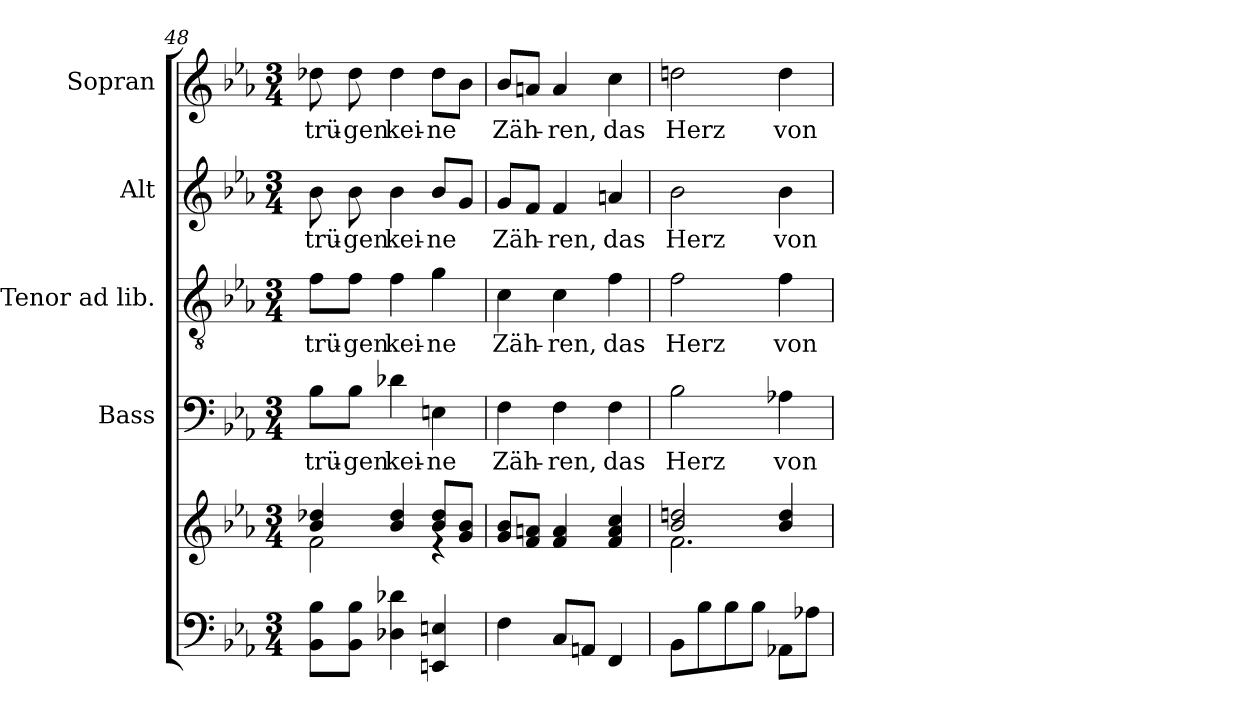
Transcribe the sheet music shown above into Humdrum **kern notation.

**kern	**kern	**kern	**text	**kern	**text	**kern	**text	**kern	**text
*part5	*part5	*part4	*part4	*part3	*part3	*part2	*part2	*part1	*part1
*staff6	*staff5	*staff4	*staff4	*staff3	*staff3	*staff2	*staff2	*staff1	*staff1
*	*	*I"Bass	*	*I"Tenor ad lib.	*	*I"Alt	*	*I"Sopran	*
*	*	*I'B.	*	*I'T.	*	*I'A.	*	*I'S.	*
*clefF4	*clefG2	*clefF4	*	*clefGv2	*	*clefG2	*	*clefG2	*
*k[b-e-a-]	*k[b-e-a-]	*k[b-e-a-]	*	*k[b-e-a-]	*	*k[b-e-a-]	*	*k[b-e-a-]	*
*E-:	*E-:	*E-:	*	*E-:	*	*E-:	*	*E-:	*
*M3/4	*M3/4	*M3/4	*	*M3/4	*	*M3/4	*	*M3/4	*
=48	=48	=48	=48	=48	=48	=48	=48	=48	=48
*	*^	*	*	*	*	*	*	*	*
!	!	!	!	!LO:LY:b	!	!LO:LY:b	!	!LO:LY:b	!	!LO:LY:b
8BB-\ 8B-\L	4b-/ 4dd-X/	2f\	8B-\L	trü-	8f\L	trü-	8b-\	trü-	8dd-X\	trü-
!	!	!	!	!LO:LY:b	!	!LO:LY:b	!	!LO:LY:b	!	!LO:LY:b
8BB-\ 8B-\J	.	.	8B-\J	-gen	8f\J	-gen	8b-\	-gen	8dd-\	-gen
!	!	!	!	!LO:LY:b	!	!LO:LY:b	!	!LO:LY:b	!	!LO:LY:b
4D-X\ 4d-X\	4b-/ 4dd-/	.	4d-X\	kei-	4f\	kei-	4b-\	kei-	4dd-\	kei-
!	!	!	!	!LO:LY:b	!	!LO:LY:b	!	!LO:LY:b	!	!LO:LY:b
4EEn/ 4En/	8b-/ 8dd-/L	4rd	4En\	-ne	4g\	-ne	8b-/L	-ne	8dd-\L	-ne
.	8g/ 8b-/J	.	.	.	.	.	8g/J	.	8b-\J	.
*	*v	*v	*	*	*	*	*	*	*	*
=49	=49	=49	=49	=49	=49	=49	=49	=49	=49
!	!	!	!LO:LY:b	!	!LO:LY:b	!	!LO:LY:b	!	!LO:LY:b
4F\	8g/ 8b-/L	4F\	Zäh-	4c\	Zäh-	8g/L	Zäh-	8b-/L	Zäh-
.	8f/ 8an/J	.	.	.	.	8f/J	.	8an/J	.
!	!	!	!LO:LY:b	!	!LO:LY:b	!	!LO:LY:b	!	!LO:LY:b
8C/L	4f/ 4a/	4F\	-ren,	4c\	-ren,	4f/	-ren,	4a/	-ren,
8AAn/J	.	.	.	.	.	.	.	.	.
!	!	!	!LO:LY:b	!	!LO:LY:b	!	!LO:LY:b	!	!LO:LY:b
4FF/	4f/ 4a/ 4cc/	4F\	das	4f\	das	4an/	das	4cc\	das
!!LO:PB:g=z
=50	=50	=50	=50	=50	=50	=50	=50	=50	=50
*	*^	*	*	*	*	*	*	*	*
!	!	!	!	!LO:LY:b	!	!LO:LY:b	!	!LO:LY:b	!	!LO:LY:b
8BB-\L	2b-/ 2ddn/	2.f\	2B-\	Herz	2f\	Herz	2b-\	Herz	2ddn\	Herz
8B-\	.	.	.	.	.	.	.	.	.	.
8B-\	.	.	.	.	.	.	.	.	.	.
8B-\J	.	.	.	.	.	.	.	.	.	.
!	!	!	!	!LO:LY:b	!	!LO:LY:b	!	!LO:LY:b	!	!LO:LY:b
8AA-X\L	4b-/ 4dd/	.	4A-X\	von	4f\	von	4b-\	von	4dd\	von
8A-X\J	.	.	.	.	.	.	.	.	.	.
*	*v	*v	*	*	*	*	*	*	*	*
=	=	=	=	=	=	=	=	=	=
*-	*-	*-	*-	*-	*-	*-	*-	*-	*-
